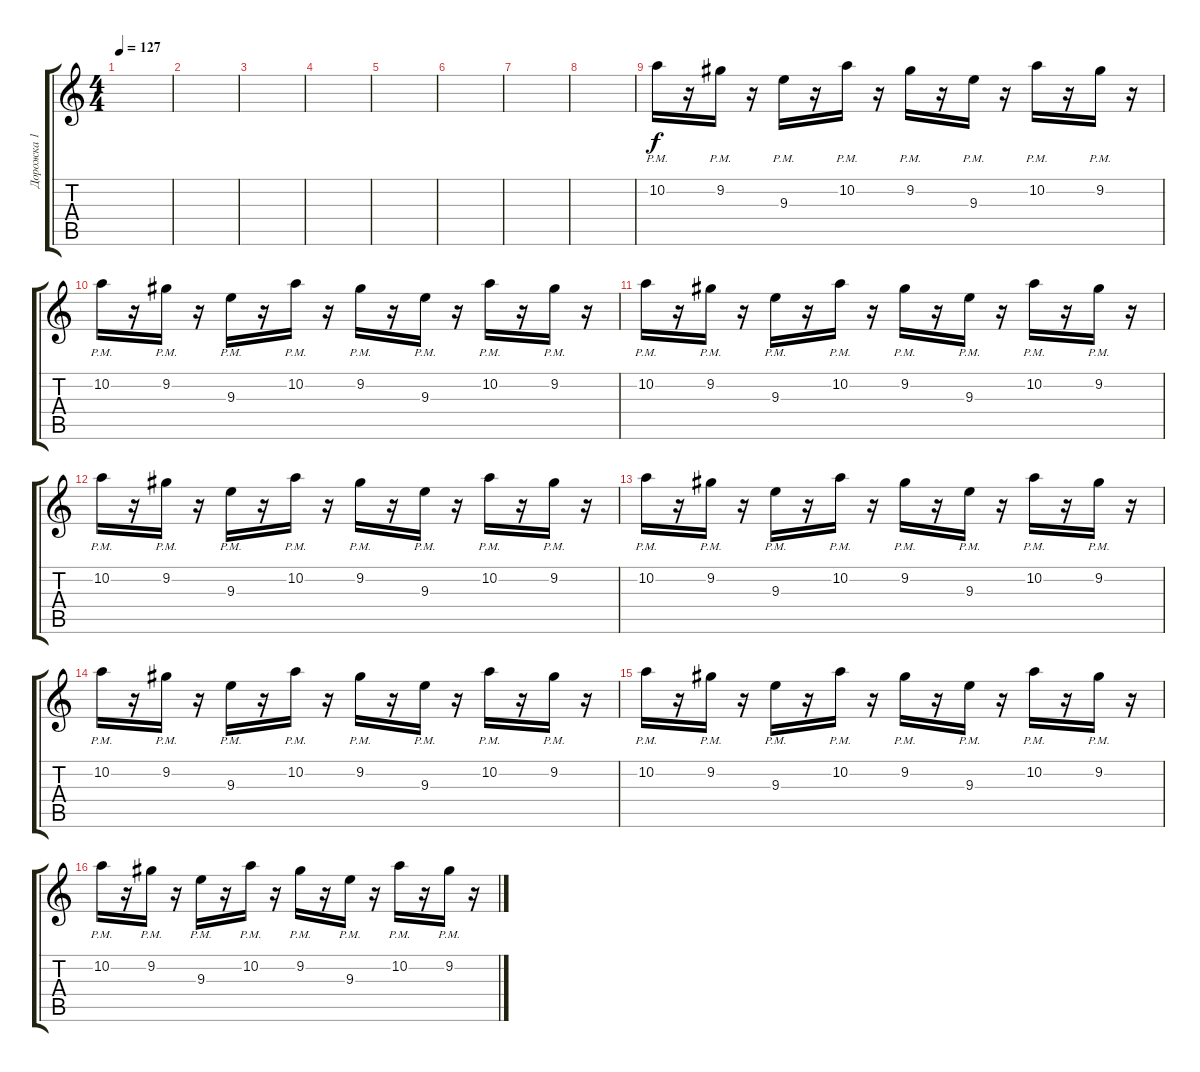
\track ("Дорожка 1" "Дорожка 1") {instrument electricguitarclean}
\staff {score tabs}
\tuning (E4 B3 G3 D3 A2 E2) {hide}
\ts (4 4)
\tempo 127
\clef g2
\ks c
|
|
|
|
|
|
|
|
10.2{pm}.16 r.16 9.2{pm}.16 r.16 9.3{pm}.16 r.16 10.2{pm}.16 r.16 9.2{pm}.16 r.16 9.3{pm}.16 r.16 10.2{pm}.16 r.16 9.2{pm}.16 r.16 |
10.2{pm}.16 r.16 9.2{pm}.16 r.16 9.3{pm}.16 r.16 10.2{pm}.16 r.16 9.2{pm}.16 r.16 9.3{pm}.16 r.16 10.2{pm}.16 r.16 9.2{pm}.16 r.16 |
10.2{pm}.16 r.16 9.2{pm}.16 r.16 9.3{pm}.16 r.16 10.2{pm}.16 r.16 9.2{pm}.16 r.16 9.3{pm}.16 r.16 10.2{pm}.16 r.16 9.2{pm}.16 r.16 |
10.2{pm}.16 r.16 9.2{pm}.16 r.16 9.3{pm}.16 r.16 10.2{pm}.16 r.16 9.2{pm}.16 r.16 9.3{pm}.16 r.16 10.2{pm}.16 r.16 9.2{pm}.16 r.16 |
10.2{pm}.16 r.16 9.2{pm}.16 r.16 9.3{pm}.16 r.16 10.2{pm}.16 r.16 9.2{pm}.16 r.16 9.3{pm}.16 r.16 10.2{pm}.16 r.16 9.2{pm}.16 r.16 |
10.2{pm}.16 r.16 9.2{pm}.16 r.16 9.3{pm}.16 r.16 10.2{pm}.16 r.16 9.2{pm}.16 r.16 9.3{pm}.16 r.16 10.2{pm}.16 r.16 9.2{pm}.16 r.16 |
10.2{pm}.16 r.16 9.2{pm}.16 r.16 9.3{pm}.16 r.16 10.2{pm}.16 r.16 9.2{pm}.16 r.16 9.3{pm}.16 r.16 10.2{pm}.16 r.16 9.2{pm}.16 r.16 |
10.2{pm}.16 r.16 9.2{pm}.16 r.16 9.3{pm}.16 r.16 10.2{pm}.16 r.16 9.2{pm}.16 r.16 9.3{pm}.16 r.16 10.2{pm}.16 r.16 9.2{pm}.16 r.16
